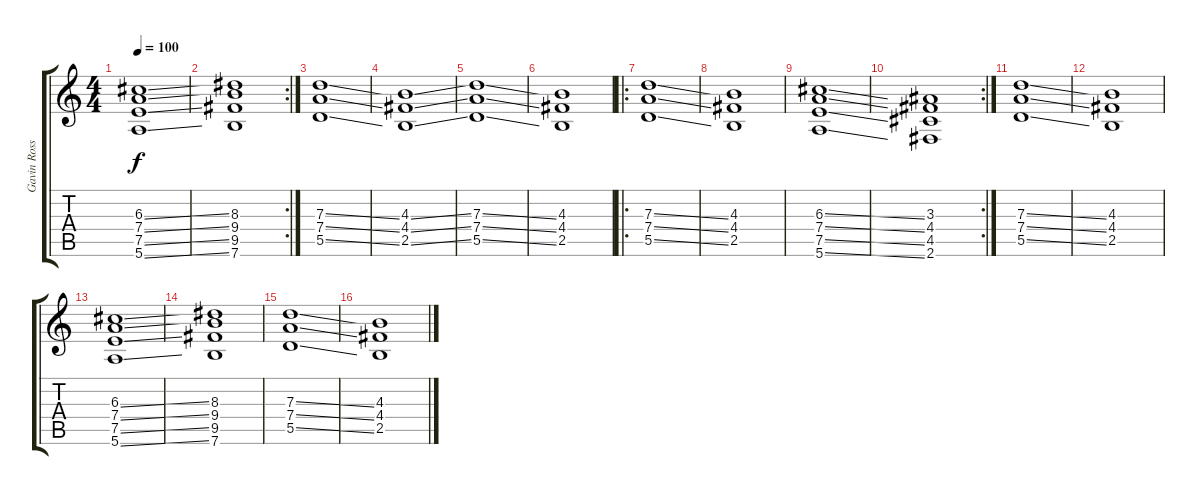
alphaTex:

\track ("Gavin Rossdale - Guitar" "Gavin Ross") {instrument acousticguitarnylon}
\staff {score tabs}
\tuning (E4 B3 G3 D3 A2 E2) {hide}
\ts (4 4)
\tempo 100
\clef g2
\ks c
(6.3{ss} 7.4{ss} 7.5{ss} 5.6{ss}).1{dy f} |
\rc 2
(8.3 9.4 9.5 7.6).1 |
(7.3{ss} 7.4{ss} 5.5{ss}).1 |
(4.3{ss} 4.4{ss} 2.5{ss}).1 |
(7.3{ss} 7.4{ss} 5.5{ss}).1 |
(4.3 4.4 2.5).1 |
\ro
(7.3{ss} 7.4{ss} 5.5{ss}).1 |
(4.3 4.4 2.5).1 |
(6.3{ss} 7.4{ss} 7.5{ss} 5.6{ss}).1 |
\rc 2
(3.3 4.4 4.5 2.6).1 |
(7.3{ss} 7.4{ss} 5.5{ss}).1 |
(4.3 4.4 2.5).1 |
(6.3{ss} 7.4{ss} 7.5{ss} 5.6{ss}).1 |
(8.3 9.4 9.5 7.6).1 |
(7.3{ss} 7.4{ss} 5.5{ss}).1 |
(4.3 4.4 2.5).1
